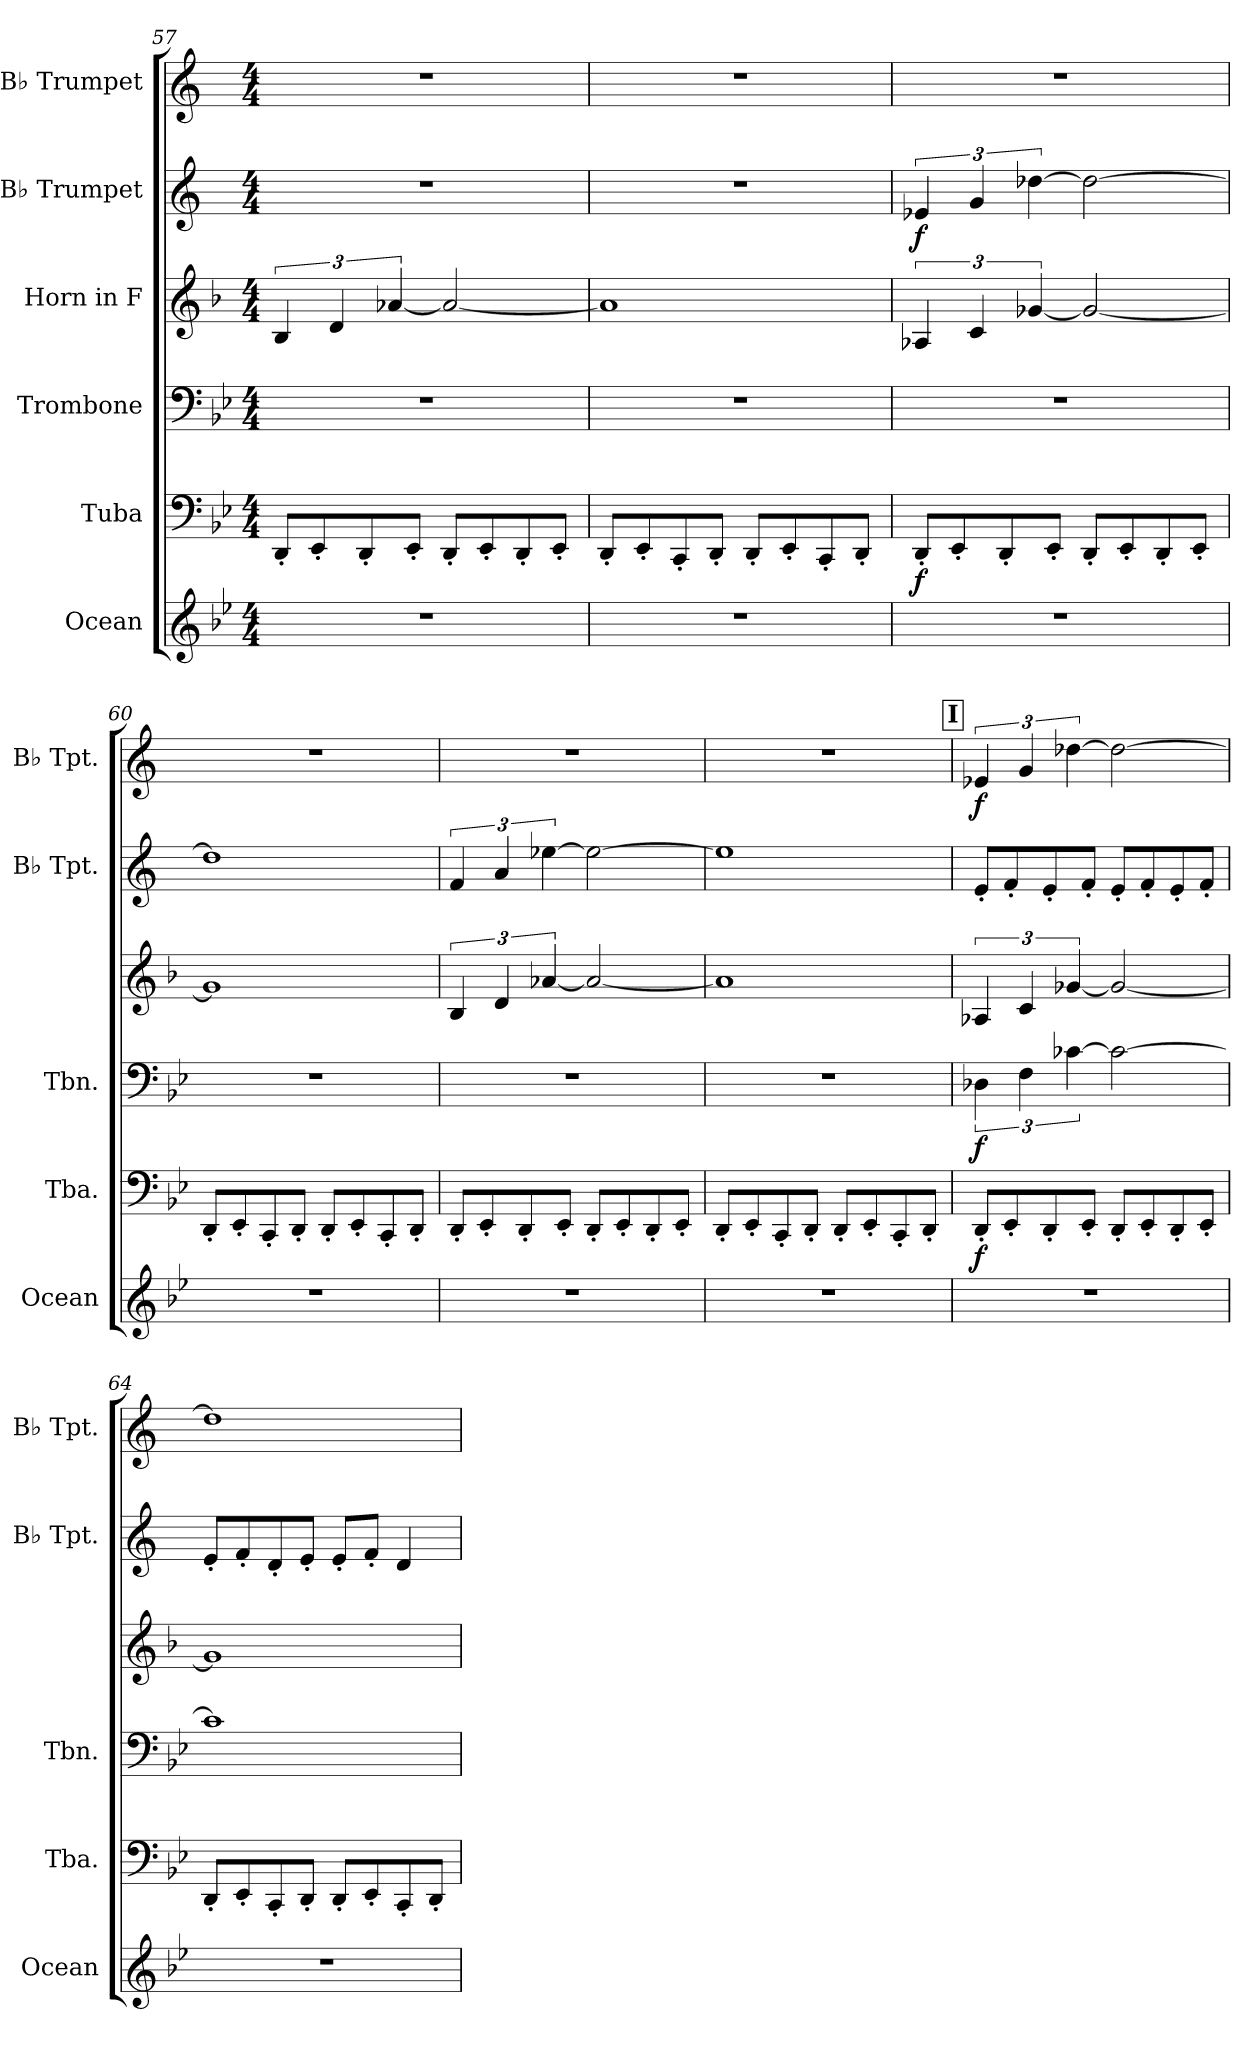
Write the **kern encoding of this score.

**kern	**kern	**dynam	**kern	**dynam	**kern	**kern	**dynam	**kern	**dynam
*part6	*part5	*part5	*part4	*part4	*part3	*part2	*part2	*part1	*part1
*staff6	*staff5	*staff5	*staff4	*staff4	*staff3	*staff2	*staff2	*staff1	*staff1
*I"Ocean	*I"Tuba	*	*I"Trombone	*	*I"Horn in F	*I"B♭ Trumpet	*	*I"B♭ Trumpet	*
*I'Ocean	*I'Tba.	*	*I'Tbn.	*	*	*I'B♭ Tpt.	*	*I'B♭ Tpt.	*
*clefG2	*clefF4	*	*clefF4	*	*clefG2	*clefG2	*	*clefG2	*
*	*	*	*	*	*ITrd4c7	*ITrd1c2	*	*ITrd1c2	*
*k[b-e-]	*k[b-e-]	*	*k[b-e-]	*	*k[b-e-]	*k[b-e-]	*	*k[b-e-]	*
*M4/4	*M4/4	*	*M4/4	*	*M4/4	*M4/4	*	*M4/4	*
=57	=57	=57	=57	=57	=57	=57	=57	=57	=57
1r	8DD'/L	.	1r	.	6E-/	1r	.	1r	.
.	8EE-'/	.	.	.	.	.	.	.	.
.	.	.	.	.	6G/	.	.	.	.
.	8DD'/	.	.	.	.	.	.	.	.
.	.	.	.	.	[6d-X/	.	.	.	.
.	8EE-'/J	.	.	.	.	.	.	.	.
.	8DD'/L	.	.	.	2d-/_	.	.	.	.
.	8EE-'/	.	.	.	.	.	.	.	.
.	8DD'/	.	.	.	.	.	.	.	.
.	8EE-'/J	.	.	.	.	.	.	.	.
=58	=58	=58	=58	=58	=58	=58	=58	=58	=58
1r	8DD'/L	.	1r	.	1d-]	1r	.	1r	.
.	8EE-'/	.	.	.	.	.	.	.	.
.	8CC'/	.	.	.	.	.	.	.	.
.	8DD'/J	.	.	.	.	.	.	.	.
.	8DD'/L	.	.	.	.	.	.	.	.
.	8EE-'/	.	.	.	.	.	.	.	.
.	8CC'/	.	.	.	.	.	.	.	.
.	8DD'/J	.	.	.	.	.	.	.	.
!!LO:LB:g=z
=59	=59	=59	=59	=59	=59	=59	=59	=59	=59
!	!	!LO:DY:b	!	!	!	!	!LO:DY:b	!	!
1r	8DD'/L	f	1r	.	6D-X/	6d-X/	f	1r	.
.	8EE-'/	.	.	.	.	.	.	.	.
.	.	.	.	.	6F/	6f/	.	.	.
.	8DD'/	.	.	.	.	.	.	.	.
.	.	.	.	.	[6c-X/	[6cc-X\	.	.	.
.	8EE-'/J	.	.	.	.	.	.	.	.
.	8DD'/L	.	.	.	2c-/_	2cc-\_	.	.	.
.	8EE-'/	.	.	.	.	.	.	.	.
.	8DD'/	.	.	.	.	.	.	.	.
.	8EE-'/J	.	.	.	.	.	.	.	.
=60	=60	=60	=60	=60	=60	=60	=60	=60	=60
1r	8DD'/L	.	1r	.	1c-]	1cc-]	.	1r	.
.	8EE-'/	.	.	.	.	.	.	.	.
.	8CC'/	.	.	.	.	.	.	.	.
.	8DD'/J	.	.	.	.	.	.	.	.
.	8DD'/L	.	.	.	.	.	.	.	.
.	8EE-'/	.	.	.	.	.	.	.	.
.	8CC'/	.	.	.	.	.	.	.	.
.	8DD'/J	.	.	.	.	.	.	.	.
=61	=61	=61	=61	=61	=61	=61	=61	=61	=61
1r	8DD'/L	.	1r	.	6E-/	6e-/	.	1r	.
.	8EE-'/	.	.	.	.	.	.	.	.
.	.	.	.	.	6G/	6g/	.	.	.
.	8DD'/	.	.	.	.	.	.	.	.
.	.	.	.	.	[6d-X/	[6dd-X\	.	.	.
.	8EE-'/J	.	.	.	.	.	.	.	.
.	8DD'/L	.	.	.	2d-/_	2dd-\_	.	.	.
.	8EE-'/	.	.	.	.	.	.	.	.
.	8DD'/	.	.	.	.	.	.	.	.
.	8EE-'/J	.	.	.	.	.	.	.	.
=62	=62	=62	=62	=62	=62	=62	=62	=62	=62
1r	8DD'/L	.	1r	.	1d-]	1dd-]	.	1r	.
.	8EE-'/	.	.	.	.	.	.	.	.
.	8CC'/	.	.	.	.	.	.	.	.
.	8DD'/J	.	.	.	.	.	.	.	.
.	8DD'/L	.	.	.	.	.	.	.	.
.	8EE-'/	.	.	.	.	.	.	.	.
.	8CC'/	.	.	.	.	.	.	.	.
.	8DD'/J	.	.	.	.	.	.	.	.
!!LO:PB:g=z
!!LO:REH:place=s1:a:B:fs=14:t=I
=63	=63	=63	=63	=63	=63	=63	=63	=63	=63
!	!	!LO:DY:b	!	!LO:DY:b	!	!	!	!	!LO:DY:b
1r	8DD'/L	f	6D-X\	f	6D-X/	8d'/L	.	6d-X/	f
.	8EE-'/	.	.	.	.	8e-'/	.	.	.
.	.	.	6F\	.	6F/	.	.	6f/	.
.	8DD'/	.	.	.	.	8d'/	.	.	.
.	.	.	[6c-X\	.	[6c-X/	.	.	[6cc-X\	.
.	8EE-'/J	.	.	.	.	8e-'/J	.	.	.
.	8DD'/L	.	2c-\_	.	2c-/_	8d'/L	.	2cc-\_	.
.	8EE-'/	.	.	.	.	8e-'/	.	.	.
.	8DD'/	.	.	.	.	8d'/	.	.	.
.	8EE-'/J	.	.	.	.	8e-'/J	.	.	.
=64	=64	=64	=64	=64	=64	=64	=64	=64	=64
1r	8DD'/L	.	1c-]	.	1c-]	8d'/L	.	1cc-]	.
.	8EE-'/	.	.	.	.	8e-'/	.	.	.
.	8CC'/	.	.	.	.	8c'/	.	.	.
.	8DD'/J	.	.	.	.	8d'/J	.	.	.
.	8DD'/L	.	.	.	.	8d'/L	.	.	.
.	8EE-'/	.	.	.	.	8e-'/J	.	.	.
.	8CC'/	.	.	.	.	4c/	.	.	.
.	8DD'/J	.	.	.	.	.	.	.	.
=	=	=	=	=	=	=	=	=	=
*-	*-	*-	*-	*-	*-	*-	*-	*-	*-
